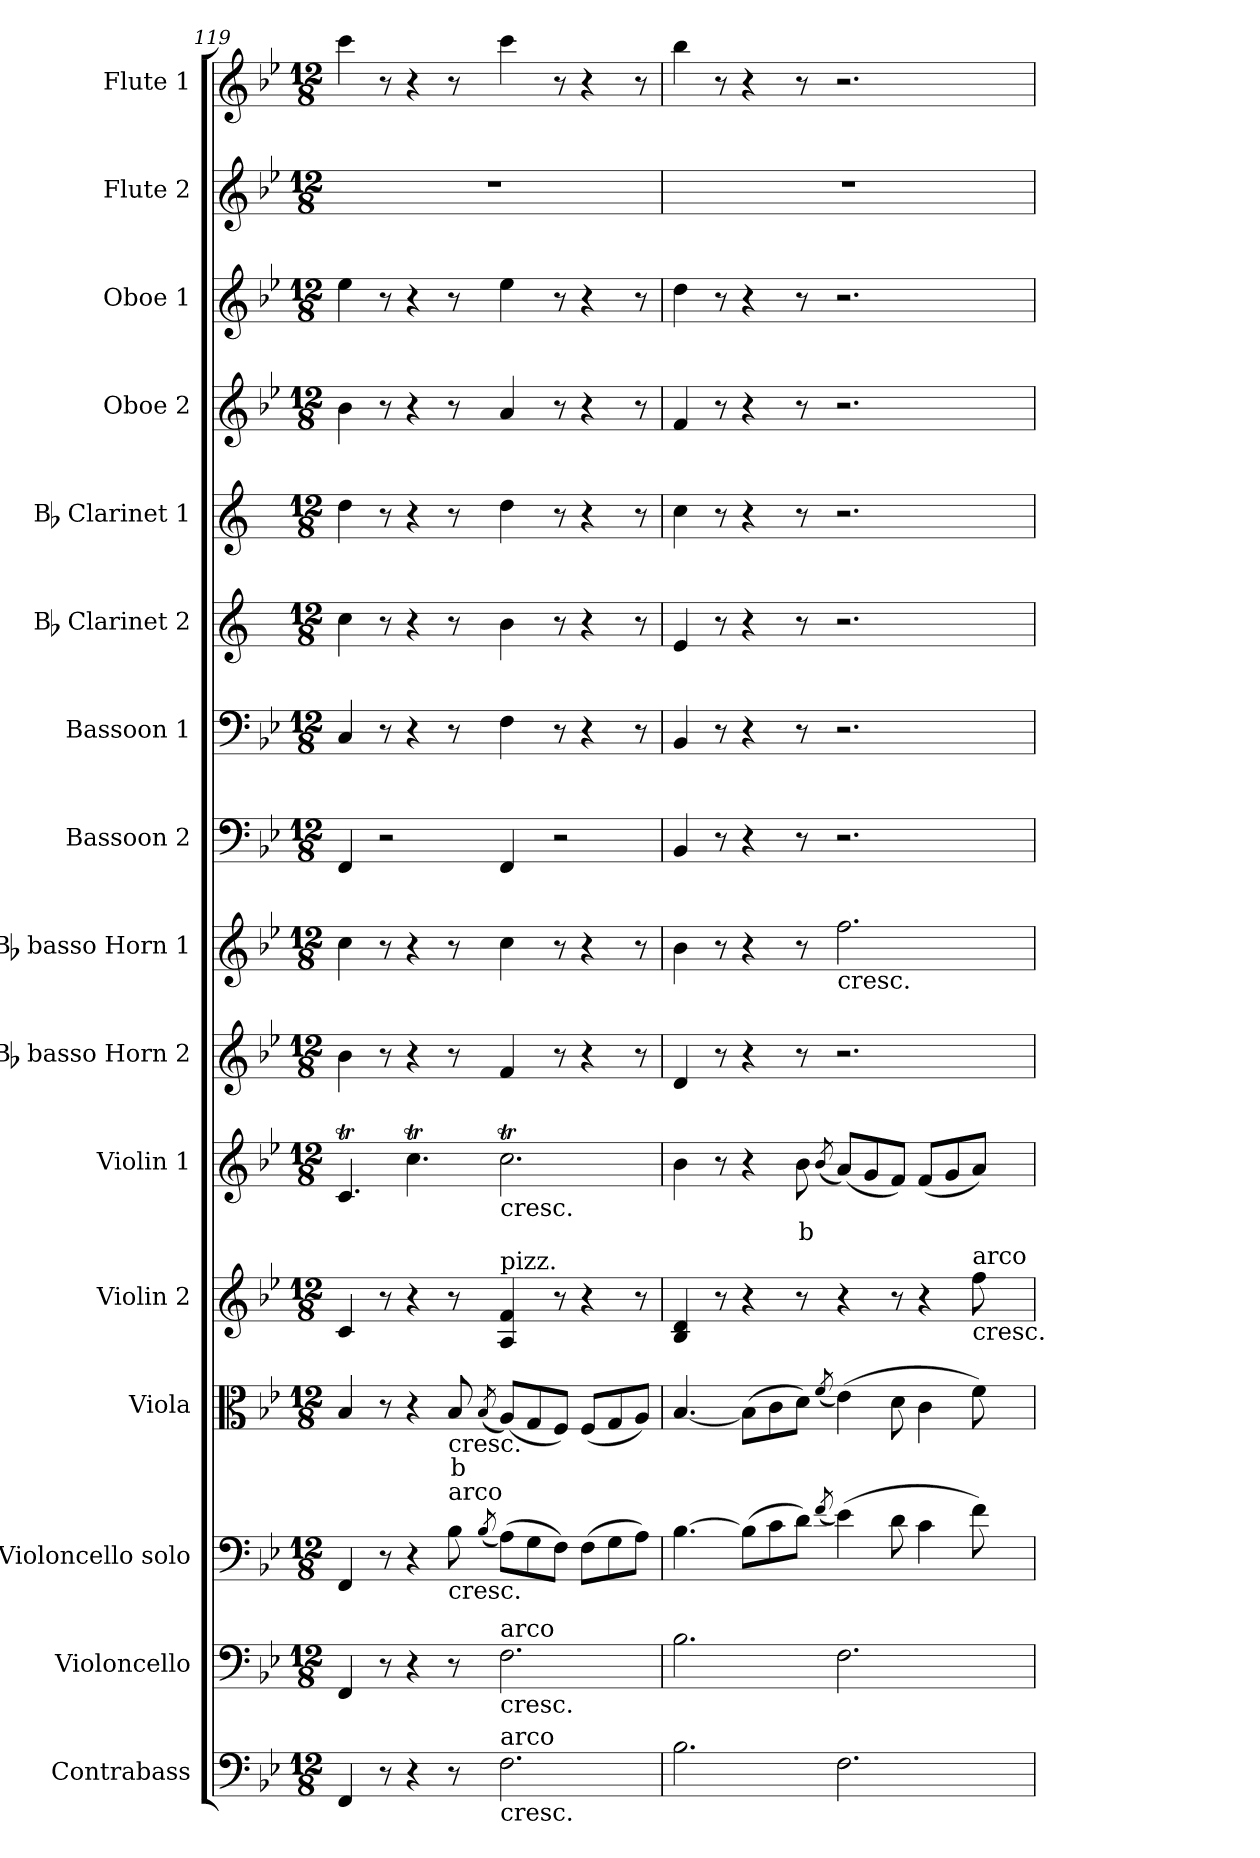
**kern	**kern	**kern	**kern	**text	**kern	**kern	**text	**kern	**kern	**kern	**kern	**kern	**kern	**kern	**kern	**kern	**kern
*part16	*part15	*part14	*part13	*part13	*part12	*part11	*part11	*part10	*part9	*part8	*part7	*part6	*part5	*part4	*part3	*part2	*part1
*staff16	*staff15	*staff14	*staff13	*staff13	*staff12	*staff11	*staff11	*staff10	*staff9	*staff8	*staff7	*staff6	*staff5	*staff4	*staff3	*staff2	*staff1
*I"Contrabass	*I"Violoncello	*I"Violoncello solo	*I"Viola	*	*I"Violin 2	*I"Violin 1	*	*I"Bb basso Horn 2	*I"Bb basso Horn 1	*I"Bassoon 2	*I"Bassoon 1	*I"Bb Clarinet 2	*I"Bb Clarinet 1	*I"Oboe 2	*I"Oboe 1	*I"Flute 2	*I"Flute 1
*I'Cb	*I'Vc	*I'Vc solo	*I'Vla	*	*I'Vln 2	*I'Vln 1	*	*I'Hn 2	*I'Hn 1	*I'Bsn 2	*I'Bsn 1	*I'Cl 2	*I'Cl 1	*I'Ob 2	*I'Ob 1	*I'Fl 2	*I'Fl 1
!!LO:PB:g=z
*clefF4	*clefF4	*clefF4	*clefC3	*	*clefG2	*clefG2	*	*clefG2	*clefG2	*clefF4	*clefF4	*clefG2	*clefG2	*clefG2	*clefG2	*clefG2	*clefG2
*ITrd7c12	*	*	*	*	*	*	*	*ITrd8c14	*ITrd8c14	*	*	*ITrd1c2	*ITrd1c2	*	*	*	*
*k[b-e-]	*k[b-e-]	*k[b-e-]	*k[b-e-]	*	*k[b-e-]	*k[b-e-]	*	*k[b-e-]	*k[b-e-]	*k[b-e-]	*k[b-e-]	*k[b-e-]	*k[b-e-]	*k[b-e-]	*k[b-e-]	*k[b-e-]	*k[b-e-]
*M12/8	*M12/8	*M12/8	*M12/8	*	*M12/8	*M12/8	*	*M12/8	*M12/8	*M12/8	*M12/8	*M12/8	*M12/8	*M12/8	*M12/8	*M12/8	*M12/8
=119	=119	=119	=119	=119	=119	=119	=119	=119	=119	=119	=119	=119	=119	=119	=119	=119	=119
4FFF/	4FF/	4FF/	4B-/	.	4c/	4.cT/	.	4B-\	4c\	4FF/	4C/	4b-\	4cc\	4b-\	4ee-\	1.r	4ccc\
8r	8r	8r	8r	.	8r	.	.	8r	8r	2r	8r	8r	8r	8r	8r	.	8r
4r	4r	4r	4r	.	4r	4.ccT\	.	4r	4r	.	4r	4r	4r	4r	4r	.	4r
!	!	!	!LO:TX:b:t=cresc.	!	!	!	!	!	!	!	!	!	!	!	!	!	!
!	!	!LO:TX:b:t=cresc.	!	!	!	!	!	!	!	!	!	!	!	!	!	!	!
!	!	!LO:TX:a:t=arco	!	!	!	!	!	!	!	!	!	!	!	!	!	!	!
!	!	!	!	!LO:LY:b:color=#FF0000	!	!	!	!	!	!	!	!	!	!	!	!	!
8r	8r	8B-\	8B-/	b	8r	.	.	8r	8r	.	8r	8r	8r	8r	8r	.	8r
.	.	(8qB-/	(8qB-/	.	.	.	.	.	.	.	.	.	.	.	.	.	.
!	!	!	!	!	!	!LO:TX:b:t=cresc.	!	!	!	!	!	!	!	!	!	!	!
!	!	!	!	!	!LO:TX:a:t=pizz.	!	!	!	!	!	!	!	!	!	!	!	!
!	!LO:TX:b:t=cresc.	!	!	!	!	!	!	!	!	!	!	!	!	!	!	!	!
!	!LO:TX:a:t=arco	!	!	!	!	!	!	!	!	!	!	!	!	!	!	!	!
!LO:TX:b:t=cresc.	!	!	!	!	!	!	!	!	!	!	!	!	!	!	!	!	!
!LO:TX:a:t=arco	!	!	!	!	!	!	!	!	!	!	!	!	!	!	!	!	!
2.FF\	2.F\	(8A\L)	(8A/L)	.	4A/ 4f/	2.ccT\	.	4F/	4c\	4FF/	4F\	4a\	4cc\	4a/	4ee-\	.	4ccc\
.	.	8G\	8G/	.	.	.	.	.	.	.	.	.	.	.	.	.	.
.	.	8F\J)	8F/J)	.	8r	.	.	8r	8r	2r	8r	8r	8r	8r	8r	.	8r
.	.	(8F\L	(8F/L	.	4r	.	.	4r	4r	.	4r	4r	4r	4r	4r	.	4r
.	.	8G\	8G/	.	.	.	.	.	.	.	.	.	.	.	.	.	.
.	.	8A\J)	8A/J)	.	8r	.	.	8r	8r	.	8r	8r	8r	8r	8r	.	8r
=120	=120	=120	=120	=120	=120	=120	=120	=120	=120	=120	=120	=120	=120	=120	=120	=120	=120
2.BB-\	2.B-\	[4.B-\	[4.B-/	.	4B-/ 4d/	4b-\	.	4D/	4B-\	4BB-/	4BB-/	4d/	4b-\	4f/	4dd\	1.r	4bb-\
.	.	.	.	.	8r	8r	.	8r	8r	8r	8r	8r	8r	8r	8r	.	8r
.	.	(8B-\L]	(8B-\L]	.	4r	4r	.	4r	4r	4r	4r	4r	4r	4r	4r	.	4r
.	.	8c\	8c\	.	.	.	.	.	.	.	.	.	.	.	.	.	.
!	!	!	!	!	!	!	!LO:LY:b:color=#FF0000	!	!	!	!	!	!	!	!	!	!
.	.	8d\J)	8d\J)	.	8r	8b-\	b	8r	8r	8r	8r	8r	8r	8r	8r	.	8r
.	.	(8qf/	(8qf/	.	.	(8qb-/	.	.	.	.	.	.	.	.	.	.	.
!	!	!	!	!	!	!	!	!	!LO:TX:b:t=cresc.	!	!	!	!	!	!	!	!
2.FF\	2.F\	(4e-\)	(4e-\)	.	4r	(8a/L)	.	2.r	2.f\	2.r	2.r	2.r	2.r	2.r	2.r	.	2.r
.	.	.	.	.	.	8g/	.	.	.	.	.	.	.	.	.	.	.
.	.	8d\	8d\	.	8r	8f/J)	.	.	.	.	.	.	.	.	.	.	.
.	.	4c\	4c\	.	4r	(8f/L	.	.	.	.	.	.	.	.	.	.	.
.	.	.	.	.	.	8g/	.	.	.	.	.	.	.	.	.	.	.
!	!	!	!	!	!LO:TX:b:t=cresc.	!	!	!	!	!	!	!	!	!	!	!	!
!	!	!	!	!	!LO:TX:a:t=arco	!	!	!	!	!	!	!	!	!	!	!	!
.	.	8f\)	8f\)	.	8ff\	8a/J)	.	.	.	.	.	.	.	.	.	.	.
=	=	=	=	=	=	=	=	=	=	=	=	=	=	=	=	=	=
*-	*-	*-	*-	*-	*-	*-	*-	*-	*-	*-	*-	*-	*-	*-	*-	*-	*-
